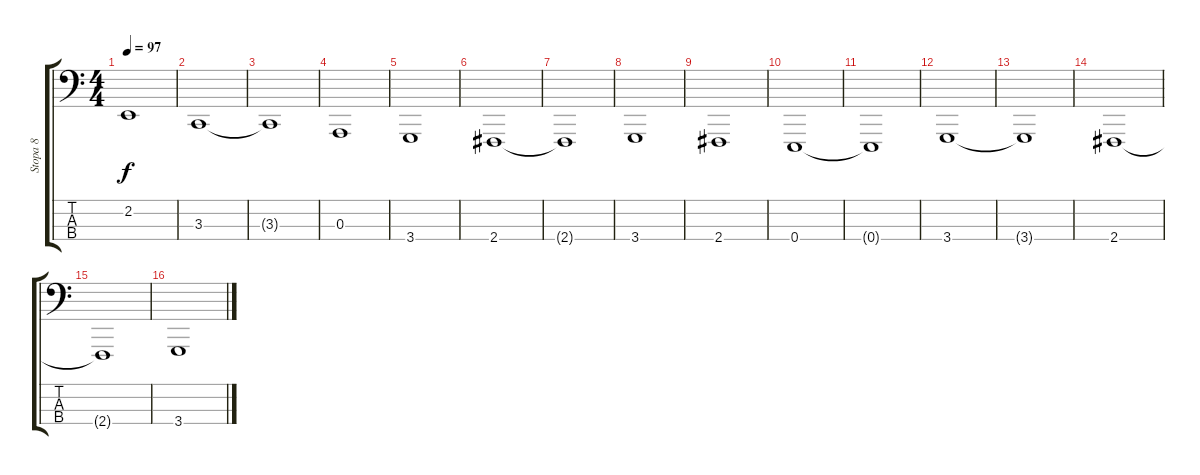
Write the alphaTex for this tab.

\track ("Stopa 8" "Stopa 8") {instrument stringensemble2}
\staff {score tabs}
\tuning (G2 D2 A1 E1) {hide}
\ts (4 4)
\tempo 97
\clef f4
\ks c
2.2{t}.1{dy f} |
3.3.1 |
3.3{t}.1 |
0.3.1 |
3.4.1 |
2.4.1 |
2.4{t}.1 |
3.4.1 |
2.4.1 |
0.4.1 |
0.4{t}.1 |
3.4.1 |
3.4{t}.1 |
2.4.1 |
2.4{t}.1 |
3.4.1
